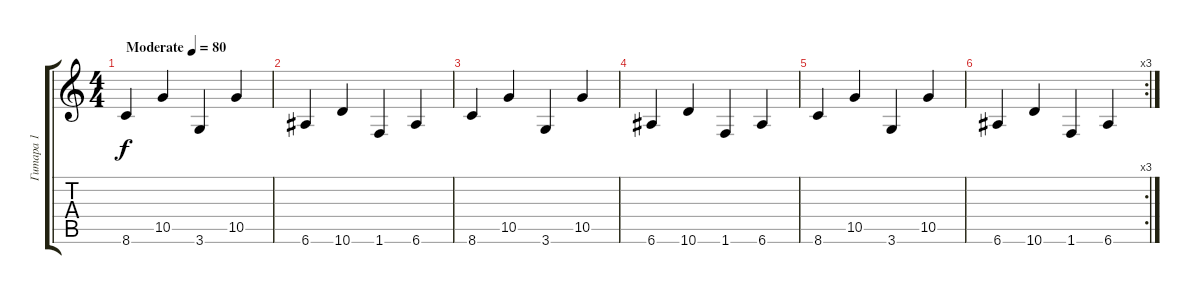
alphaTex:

\track ("Гитара 1" "Гитара 1") {instrument electricguitarjazz}
\staff {score tabs}
\tuning (E4 B3 G3 D3 A2 E2) {hide}
\ts (4 4)
\tempo (80 "Moderate")
\clef g2
\ks c
8.6.4{dy f instrument electricguitarjazz} 10.5.4 3.6.4 10.5.4 |
6.6.4 10.6.4 1.6.4 6.6.4 |
8.6.4 10.5.4 3.6.4 10.5.4 |
6.6.4 10.6.4 1.6.4 6.6.4 |
8.6.4 10.5.4 3.6.4 10.5.4 |
\rc 3
6.6.4 10.6.4 1.6.4 6.6.4
